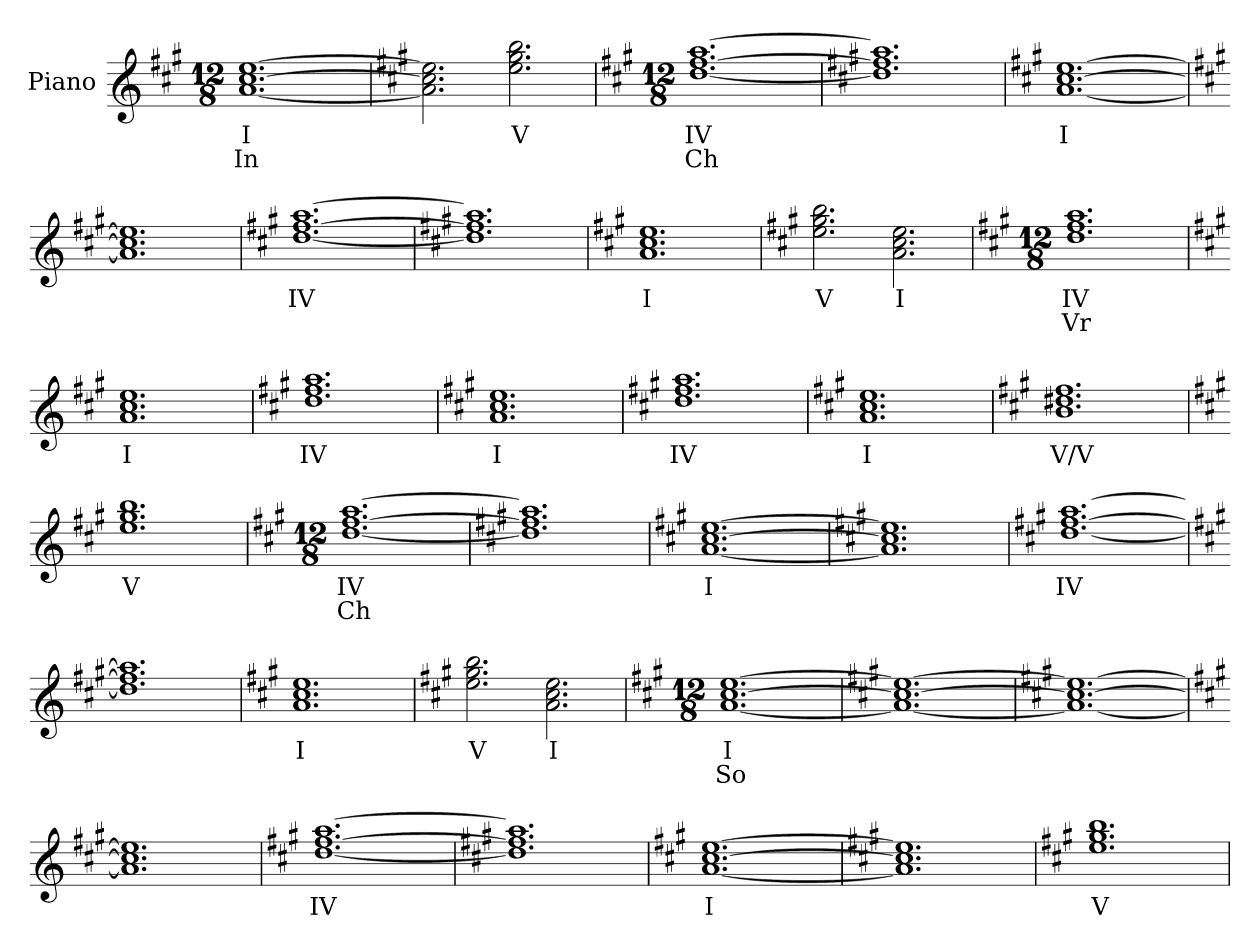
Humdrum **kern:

**kern	**text	**text
*part1	*part1	*part1
*staff1	*staff1	*staff1
*I"Piano	*	*
*I'Pno	*	*
*k[f#c#g#]	*	*
*A:	*	*
*M12/8	*	*
=	=	=
[1.a [1.cc# [1.ee	I	In
=	=	=
*k[f#c#g#]	*	*
*A:	*	*
2.a] 2.cc#] 2.ee]	.	.
2.ee 2.gg# 2.bb	V	.
=	=	=
*k[f#c#g#]	*	*
*A:	*	*
*M12/8	*	*
[1.dd [1.ff# [1.aa	IV	Ch
=	=	=
*k[f#c#g#]	*	*
*A:	*	*
1.dd] 1.ff#] 1.aa]	.	.
=	=	=
*k[f#c#g#]	*	*
*A:	*	*
[1.a [1.cc# [1.ee	I	.
=	=	=
*k[f#c#g#]	*	*
*A:	*	*
1.a] 1.cc#] 1.ee]	.	.
=	=	=
*k[f#c#g#]	*	*
*A:	*	*
[1.dd [1.ff# [1.aa	IV	.
=	=	=
*k[f#c#g#]	*	*
*A:	*	*
1.dd] 1.ff#] 1.aa]	.	.
=	=	=
*k[f#c#g#]	*	*
*A:	*	*
1.a 1.cc# 1.ee	I	.
=	=	=
*k[f#c#g#]	*	*
*A:	*	*
2.ee 2.gg# 2.bb	V	.
2.a 2.cc# 2.ee	I	.
=	=	=
*k[f#c#g#]	*	*
*A:	*	*
*M12/8	*	*
1.dd 1.ff# 1.aa	IV	Vr
=	=	=
*k[f#c#g#]	*	*
*A:	*	*
1.a 1.cc# 1.ee	I	.
=	=	=
*k[f#c#g#]	*	*
*A:	*	*
1.dd 1.ff# 1.aa	IV	.
=	=	=
*k[f#c#g#]	*	*
*A:	*	*
1.a 1.cc# 1.ee	I	.
=	=	=
*k[f#c#g#]	*	*
*A:	*	*
1.dd 1.ff# 1.aa	IV	.
=	=	=
*k[f#c#g#]	*	*
*A:	*	*
1.a 1.cc# 1.ee	I	.
=	=	=
*k[f#c#g#]	*	*
*A:	*	*
1.b 1.dd#X 1.ff#	V/V	.
=	=	=
*k[f#c#g#]	*	*
*A:	*	*
1.ee 1.gg# 1.bb	V	.
=	=	=
*k[f#c#g#]	*	*
*A:	*	*
*M12/8	*	*
[1.dd [1.ff# [1.aa	IV	Ch
=	=	=
*k[f#c#g#]	*	*
*A:	*	*
1.dd] 1.ff#] 1.aa]	.	.
=	=	=
*k[f#c#g#]	*	*
*A:	*	*
[1.a [1.cc# [1.ee	I	.
=	=	=
*k[f#c#g#]	*	*
*A:	*	*
1.a] 1.cc#] 1.ee]	.	.
=	=	=
*k[f#c#g#]	*	*
*A:	*	*
[1.dd [1.ff# [1.aa	IV	.
=	=	=
*k[f#c#g#]	*	*
*A:	*	*
1.dd] 1.ff#] 1.aa]	.	.
=	=	=
*k[f#c#g#]	*	*
*A:	*	*
1.a 1.cc# 1.ee	I	.
=	=	=
*k[f#c#g#]	*	*
*A:	*	*
2.ee 2.gg# 2.bb	V	.
2.a 2.cc# 2.ee	I	.
=	=	=
*k[f#c#g#]	*	*
*A:	*	*
*M12/8	*	*
[1.a [1.cc# [1.ee	I	So
=	=	=
*k[f#c#g#]	*	*
*A:	*	*
1.a_ 1.cc#_ 1.ee_	.	.
=	=	=
*k[f#c#g#]	*	*
*A:	*	*
1.a_ 1.cc#_ 1.ee_	.	.
=	=	=
*k[f#c#g#]	*	*
*A:	*	*
1.a] 1.cc#] 1.ee]	.	.
=	=	=
*k[f#c#g#]	*	*
*A:	*	*
[1.dd [1.ff# [1.aa	IV	.
=	=	=
*k[f#c#g#]	*	*
*A:	*	*
1.dd] 1.ff#] 1.aa]	.	.
=	=	=
*k[f#c#g#]	*	*
*A:	*	*
[1.a [1.cc# [1.ee	I	.
=	=	=
*k[f#c#g#]	*	*
*A:	*	*
1.a] 1.cc#] 1.ee]	.	.
=	=	=
*k[f#c#g#]	*	*
*A:	*	*
1.ee 1.gg# 1.bb	V	.
=	=	=
*-	*-	*-
